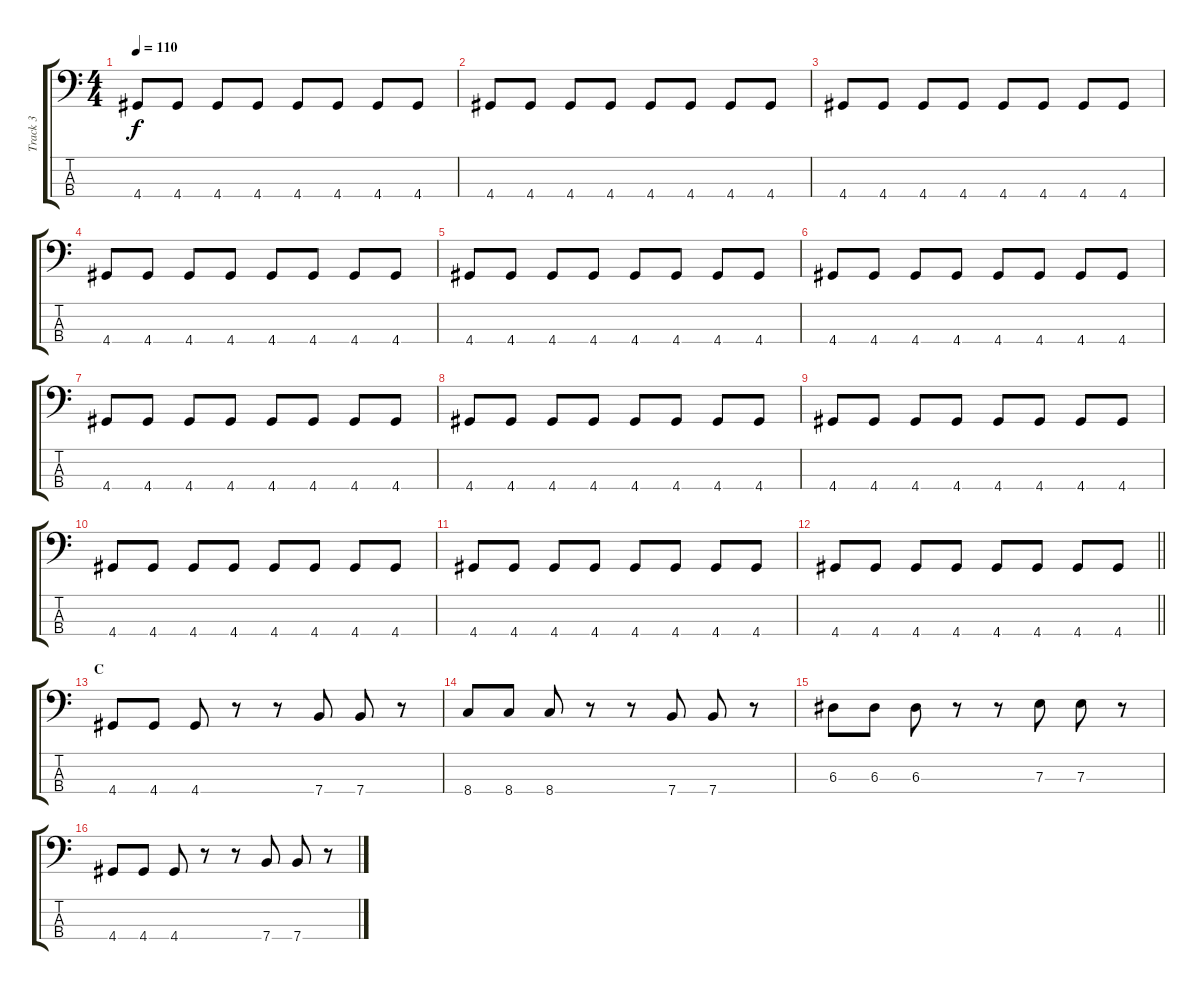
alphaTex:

\track ("Track 3" "Track 3") {instrument electricbassfinger}
\staff {score tabs}
\tuning (G2 D2 A1 E1) {hide}
\ts (4 4)
\tempo 110
\clef f4
\ks c
4.4.8{dy f} 4.4.8 4.4.8 4.4.8 4.4.8 4.4.8 4.4.8 4.4.8 |
4.4.8 4.4.8 4.4.8 4.4.8 4.4.8 4.4.8 4.4.8 4.4.8 |
4.4.8 4.4.8 4.4.8 4.4.8 4.4.8 4.4.8 4.4.8 4.4.8 |
4.4.8 4.4.8 4.4.8 4.4.8 4.4.8 4.4.8 4.4.8 4.4.8 |
4.4.8 4.4.8 4.4.8 4.4.8 4.4.8 4.4.8 4.4.8 4.4.8 |
4.4.8 4.4.8 4.4.8 4.4.8 4.4.8 4.4.8 4.4.8 4.4.8 |
4.4.8 4.4.8 4.4.8 4.4.8 4.4.8 4.4.8 4.4.8 4.4.8 |
4.4.8 4.4.8 4.4.8 4.4.8 4.4.8 4.4.8 4.4.8 4.4.8 |
4.4.8 4.4.8 4.4.8 4.4.8 4.4.8 4.4.8 4.4.8 4.4.8 |
4.4.8 4.4.8 4.4.8 4.4.8 4.4.8 4.4.8 4.4.8 4.4.8 |
4.4.8 4.4.8 4.4.8 4.4.8 4.4.8 4.4.8 4.4.8 4.4.8 |
\barLineRight lightlight
4.4.8 4.4.8 4.4.8 4.4.8 4.4.8 4.4.8 4.4.8 4.4.8 |
\section ("" "C")
4.4.8 4.4.8 4.4.8 r.8 r.8 7.4.8 7.4.8 r.8 |
8.4.8 8.4.8 8.4.8 r.8 r.8 7.4.8 7.4.8 r.8 |
6.3.8 6.3.8 6.3.8 r.8 r.8 7.3.8 7.3.8 r.8 |
4.4.8 4.4.8 4.4.8 r.8 r.8 7.4.8 7.4.8 r.8
